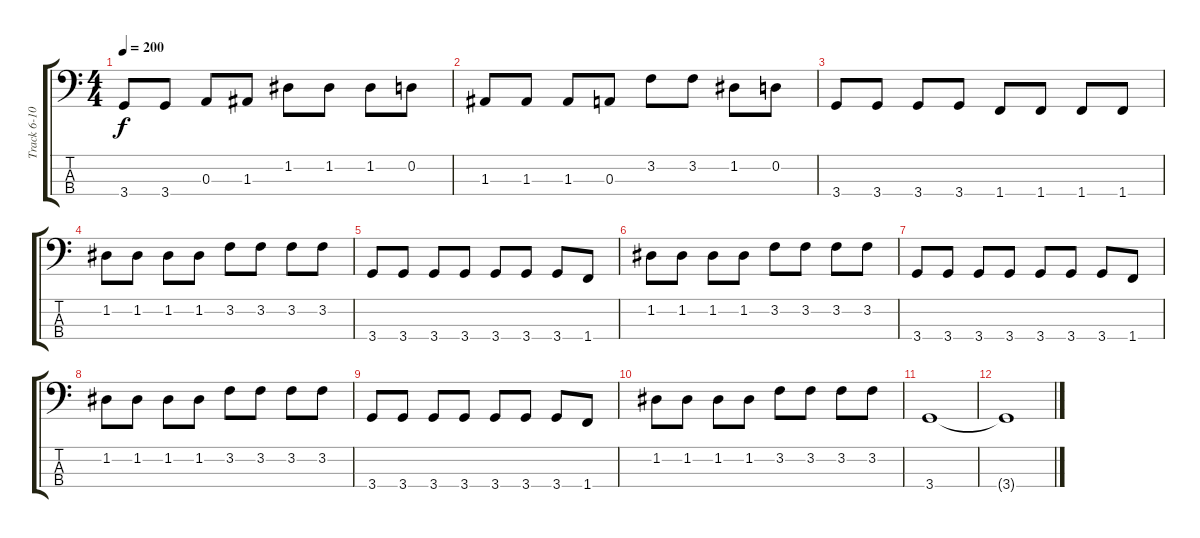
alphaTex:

\track ("Track 6-10" "Track 6-10") {instrument electricbasspick}
\staff {score tabs}
\tuning (G2 D2 A1 E1) {hide}
\ts (4 4)
\tempo 200
\clef f4
\ks c
3.4.8{dy f} 3.4.8 0.3.8 1.3.8 1.2.8 1.2.8 1.2.8 0.2.8 |
1.3.8 1.3.8 1.3.8 0.3.8 3.2.8 3.2.8 1.2.8 0.2.8 |
3.4.8 3.4.8 3.4.8 3.4.8 1.4.8 1.4.8 1.4.8 1.4.8 |
1.2.8 1.2.8 1.2.8 1.2.8 3.2.8 3.2.8 3.2.8 3.2.8 |
3.4.8 3.4.8 3.4.8 3.4.8 3.4.8 3.4.8 3.4.8 1.4.8 |
1.2.8 1.2.8 1.2.8 1.2.8 3.2.8 3.2.8 3.2.8 3.2.8 |
3.4.8 3.4.8 3.4.8 3.4.8 3.4.8 3.4.8 3.4.8 1.4.8 |
1.2.8 1.2.8 1.2.8 1.2.8 3.2.8 3.2.8 3.2.8 3.2.8 |
3.4.8 3.4.8 3.4.8 3.4.8 3.4.8 3.4.8 3.4.8 1.4.8 |
1.2.8 1.2.8 1.2.8 1.2.8 3.2.8 3.2.8 3.2.8 3.2.8 |
3.4.1 |
3.4{t}.1
